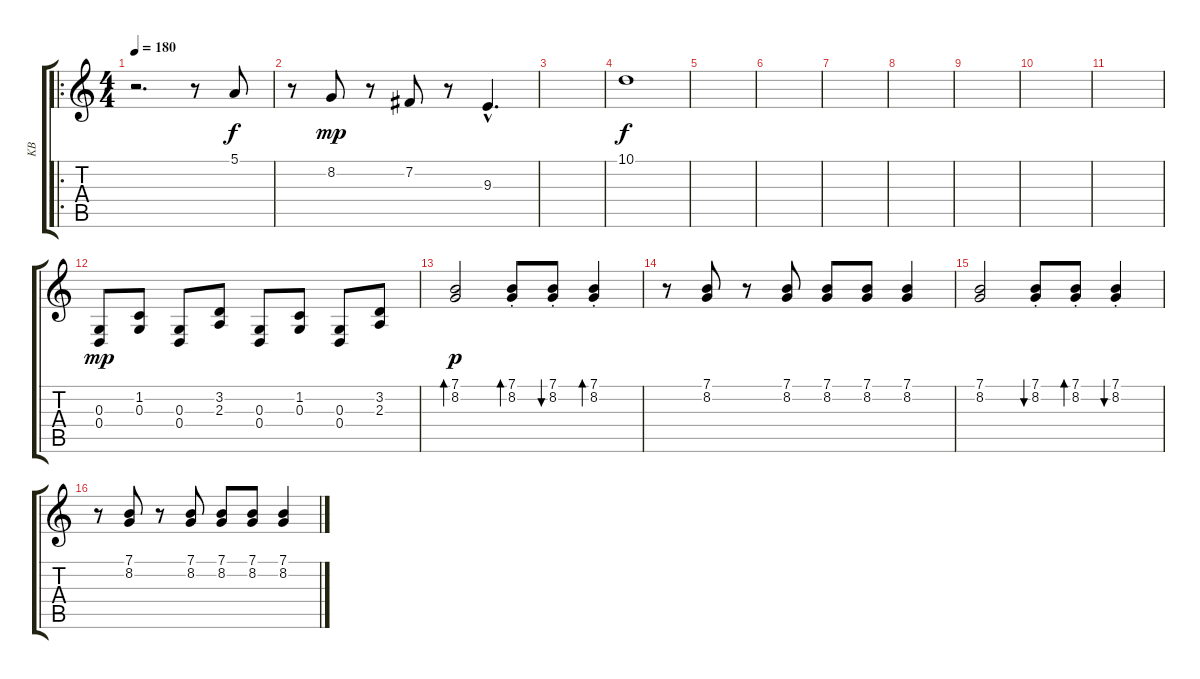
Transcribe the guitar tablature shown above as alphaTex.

\track ("KB" "KB") {instrument stringensemble2}
\staff {score tabs}
\tuning (E4 B3 G3 D3 A2 E2) {hide}
\ro
\ts (4 4)
\tempo 180
\clef g2
\ks c
r.2{d dy f instrument stringensemble2} r.8 5.1.8 |
r.8 8.2.8{dy mp} r.8 7.2.8 r.8 9.3{hac}.4{d} |
|
10.1.1{dy f} |
|
|
|
|
|
|
|
(0.3 0.4).8{dy mp} (1.2 0.3).8 (0.3 0.4).8 (3.2 2.3).8 (0.3 0.4).8 (1.2 0.3).8 (0.3 0.4).8 (3.2 2.3).8 |
(7.1 8.2).2{bd 120 dy p} (7.1{st} 8.2{st}).8{bd 240} (7.1{st} 8.2{st}).8{bu 240} (7.1{st} 8.2{st}).4{bd 240} |
r.8 (7.1 8.2).8 r.8 (7.1 8.2).8 (7.1 8.2).8 (7.1 8.2).8 (7.1 8.2).4 |
(7.1 8.2).2 (7.1{st} 8.2{st}).8{bu 60} (7.1{st} 8.2{st}).8{bd 60} (7.1{st} 8.2{st}).4{bu 60} |
r.8 (7.1 8.2).8 r.8 (7.1 8.2).8 (7.1 8.2).8 (7.1 8.2).8 (7.1 8.2).4
